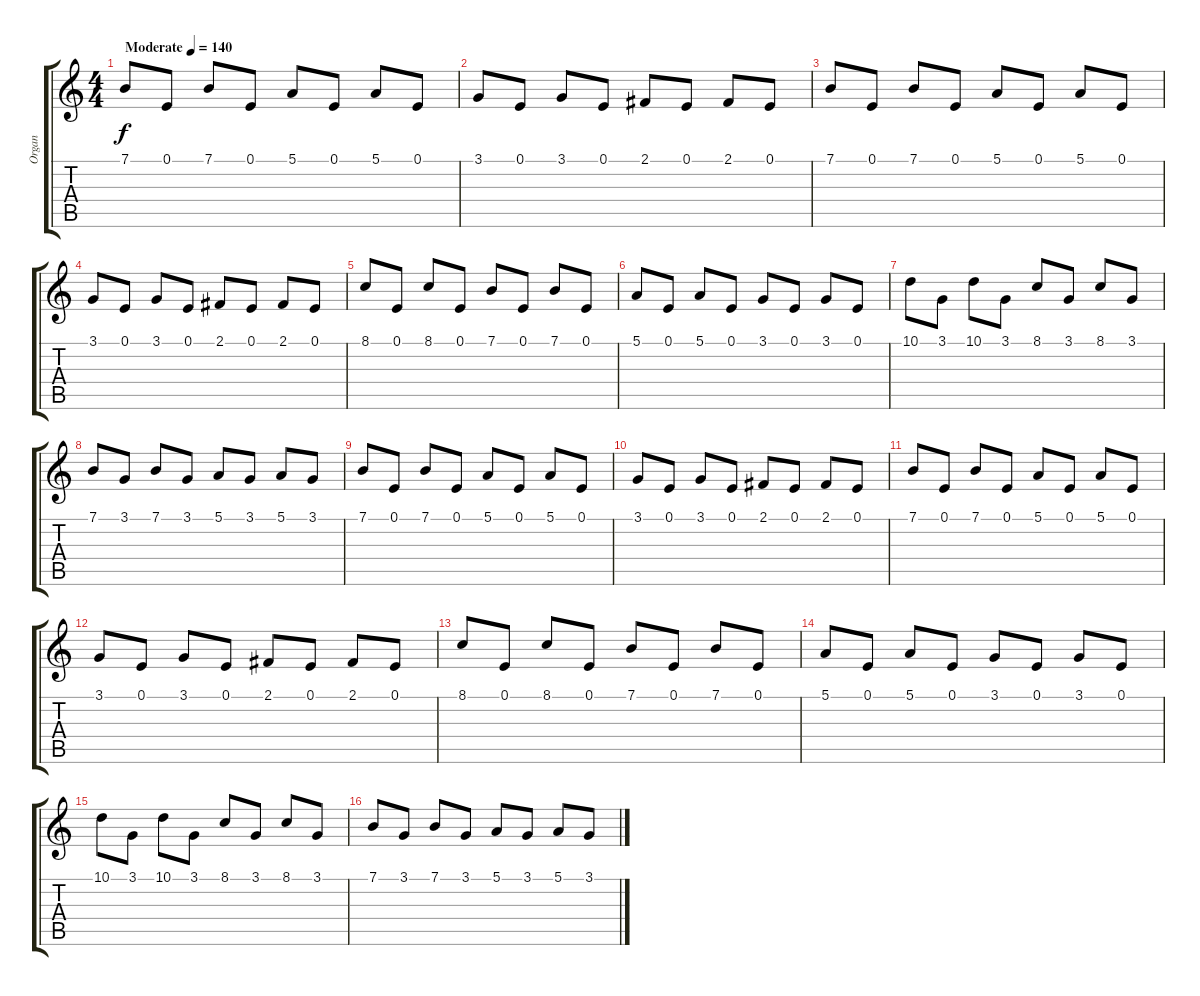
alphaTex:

\track ("Organ" "Organ") {instrument choiraahs}
\staff {score tabs}
\tuning (E4 B3 G3 D3 A2 E2) {hide}
\ts (4 4)
\tempo (140 "Moderate")
\clef g2
\ks c
7.1.8{dy f instrument choiraahs} 0.1.8 7.1.8 0.1.8 5.1.8 0.1.8 5.1.8 0.1.8 |
3.1.8 0.1.8 3.1.8 0.1.8 2.1.8 0.1.8 2.1.8 0.1.8 |
7.1.8 0.1.8 7.1.8 0.1.8 5.1.8 0.1.8 5.1.8 0.1.8 |
3.1.8 0.1.8 3.1.8 0.1.8 2.1.8 0.1.8 2.1.8 0.1.8 |
8.1.8 0.1.8 8.1.8 0.1.8 7.1.8 0.1.8 7.1.8 0.1.8 |
5.1.8 0.1.8 5.1.8 0.1.8 3.1.8 0.1.8 3.1.8 0.1.8 |
10.1.8 3.1.8 10.1.8 3.1.8 8.1.8 3.1.8 8.1.8 3.1.8 |
7.1.8 3.1.8 7.1.8 3.1.8 5.1.8 3.1.8 5.1.8 3.1.8 |
7.1.8 0.1.8 7.1.8 0.1.8 5.1.8 0.1.8 5.1.8 0.1.8 |
3.1.8 0.1.8 3.1.8 0.1.8 2.1.8 0.1.8 2.1.8 0.1.8 |
7.1.8 0.1.8 7.1.8 0.1.8 5.1.8 0.1.8 5.1.8 0.1.8 |
3.1.8 0.1.8 3.1.8 0.1.8 2.1.8 0.1.8 2.1.8 0.1.8 |
8.1.8 0.1.8 8.1.8 0.1.8 7.1.8 0.1.8 7.1.8 0.1.8 |
5.1.8 0.1.8 5.1.8 0.1.8 3.1.8 0.1.8 3.1.8 0.1.8 |
10.1.8 3.1.8 10.1.8 3.1.8 8.1.8 3.1.8 8.1.8 3.1.8 |
7.1.8 3.1.8 7.1.8 3.1.8 5.1.8 3.1.8 5.1.8 3.1.8
